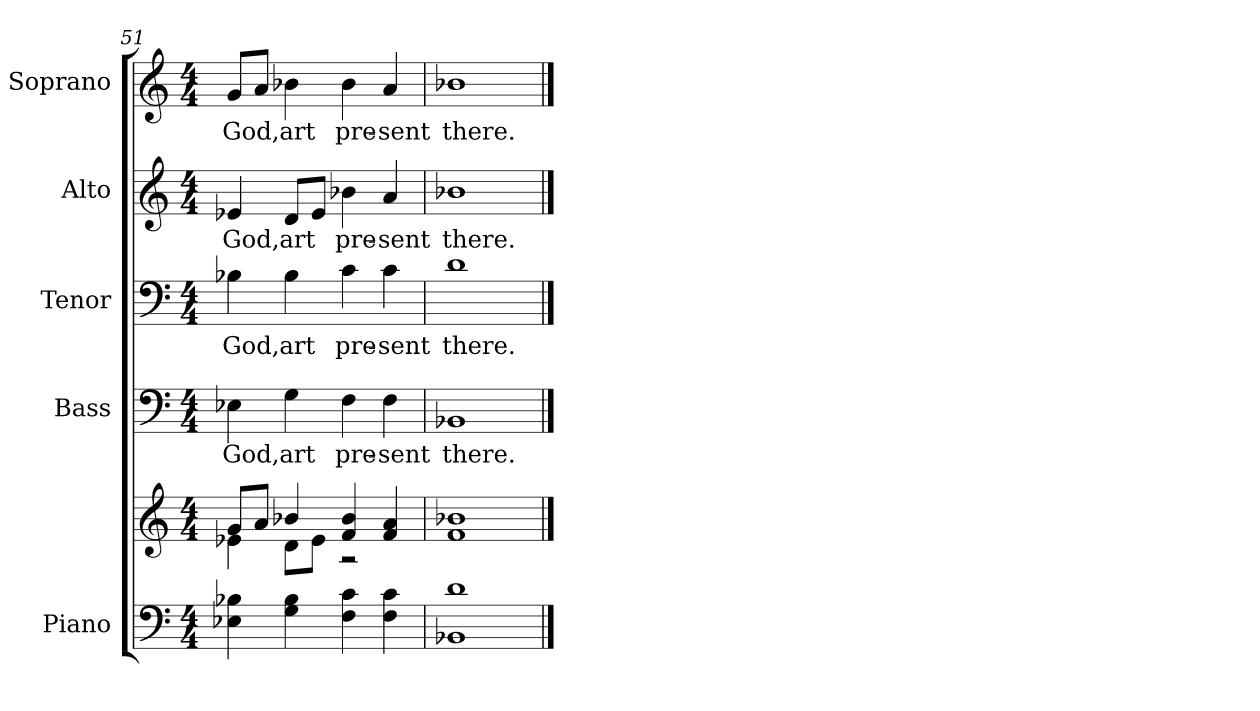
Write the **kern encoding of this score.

**kern	**kern	**kern	**text	**kern	**text	**kern	**text	**kern	**text
*part5	*part5	*part4	*part4	*part3	*part3	*part2	*part2	*part1	*part1
*staff6	*staff5	*staff4	*staff4	*staff3	*staff3	*staff2	*staff2	*staff1	*staff1
*I"Piano	*	*I"Bass	*	*I"Tenor	*	*I"Alto	*	*I"Soprano	*
*I'Pno.	*	*I'B.	*	*I'T.	*	*I'A.	*	*I'S.	*
*clefF4	*clefG2	*clefF4	*	*clefF4	*	*clefG2	*	*clefG2	*
*k[]	*k[]	*k[]	*	*k[]	*	*k[]	*	*k[]	*
*C:	*C:	*C:	*	*C:	*	*C:	*	*C:	*
*M4/4	*M4/4	*M4/4	*	*M4/4	*	*M4/4	*	*M4/4	*
=51	=51	=51	=51	=51	=51	=51	=51	=51	=51
*	*^	*	*	*	*	*	*	*	*
!	!	!	!	!LO:LY:b:color=#000000	!	!	!	!	!	!
!	!	!	!	!	!	!LO:LY:b:color=#000000	!	!	!	!
!	!	!	!	!	!	!	!	!LO:LY:b:color=#000000	!	!
!	!	!	!	!	!	!	!	!	!	!LO:LY:b:color=#000000
4E-Xi\ 4B-Xi	8gi/L	4e-Xi\	4E-Xi\	God,	4B-Xi\	God,	4e-Xi/	God,	8gi/L	God,
.	8ai/J	.	.	.	.	.	.	.	8ai/J	.
!	!	!	!	!LO:LY:b:color=#000000	!	!	!	!	!	!
!	!	!	!	!	!	!LO:LY:b:color=#000000	!	!	!	!
!	!	!	!	!	!	!	!	!LO:LY:b:color=#000000	!	!
!	!	!	!	!	!	!	!	!	!	!LO:LY:b:color=#000000
4Gi\ 4B-i	4b-Xi/	8di\L	4Gi\	art	4B-i\	art	8di/L	art	4b-Xi\	art
.	.	8e-i\J	.	.	.	.	8e-i/J	.	.	.
!	!	!	!	!LO:LY:b:color=#000000	!	!	!	!	!	!
!	!	!	!	!	!	!LO:LY:b:color=#000000	!	!	!	!
!	!	!	!	!	!	!	!	!LO:LY:b:color=#000000	!	!
!	!	!	!	!	!	!	!	!	!	!LO:LY:b:color=#000000
4Fi\ 4ci	4fi/ 4b-i	2r	4Fi\	pre-	4ci\	pre-	4b-Xi\	pre-	4b-i\	pre-
!	!	!	!	!LO:LY:b:color=#000000	!	!	!	!	!	!
!	!	!	!	!	!	!LO:LY:b:color=#000000	!	!	!	!
!	!	!	!	!	!	!	!	!LO:LY:b:color=#000000	!	!
!	!	!	!	!	!	!	!	!	!	!LO:LY:b:color=#000000
4Fi\ 4ci	4fi/ 4ai	.	4Fi\	-sent	4ci\	-sent	4ai/	-sent	4ai/	-sent
*	*v	*v	*	*	*	*	*	*	*	*
=52	=52	=52	=52	=52	=52	=52	=52	=52	=52
!	!	!	!LO:LY:b:color=#000000	!	!	!	!	!	!
!	!	!	!	!	!LO:LY:b:color=#000000	!	!	!	!
!	!	!	!	!	!	!	!LO:LY:b:color=#000000	!	!
!	!	!	!	!	!	!	!	!	!LO:LY:b:color=#000000
1BB-Xi 1di	1fi 1b-Xi	1BB-Xi	there.	1di	there.	1b-Xi	there.	1b-Xi	there.
==	==	==	==	==	==	==	==	==	==
*-	*-	*-	*-	*-	*-	*-	*-	*-	*-
